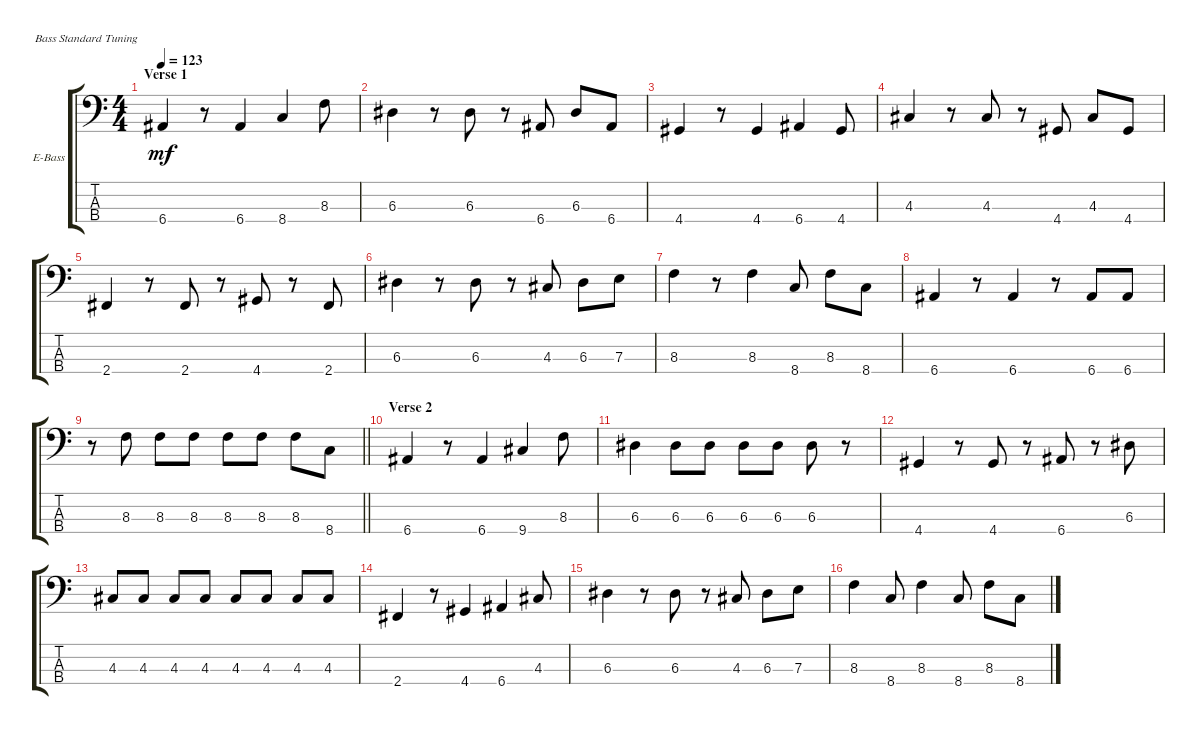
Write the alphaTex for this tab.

\defaultSystemsLayout 4
\bracketExtendMode groupsimilarinstruments
\firstSystemTrackNameOrientation horizontal
\otherSystemsTrackNameOrientation horizontal
\track ("Bass" "E-Bass") {instrument electricbassfinger}
\staff {score tabs}
\tuning (G2 D2 A1 E1)
\ts (4 4)
\section ("" "Verse 1")
\tempo 123
\clef f4
\ks c
6.4.4{dy mf} r.8 6.4.4 8.4.4 8.3.8 |
6.3.4 r.8 6.3.8 r.8 6.4.8 6.3.8 6.4.8 |
4.4.4 r.8 4.4.4 6.4.4 4.4.8 |
4.3.4 r.8 4.3.8 r.8 4.4.8 4.3.8 4.4.8 |
2.4.4 r.8 2.4.8 r.8 4.4.8 r.8 2.4.8 |
6.3.4 r.8 6.3.8 r.8 4.3.8 6.3.8 7.3.8 |
8.3.4 r.8 8.3.4 8.4.8 8.3.8 8.4.8 |
6.4.4 r.8 6.4.4 r.8 6.4.8 6.4.8 |
\barLineRight lightlight
r.8 8.3.8 8.3.8 8.3.8 8.3.8 8.3.8 8.3.8 8.4.8 |
\section ("" "Verse 2")
6.4.4 r.8 6.4.4 9.4.4 8.3.8 |
6.3.4 6.3.8 6.3.8 6.3.8 6.3.8 6.3.8 r.8 |
4.4.4 r.8 4.4.8 r.8 6.4.8 r.8 6.3.8 |
4.3.8 4.3.8 4.3.8 4.3.8 4.3.8 4.3.8 4.3.8 4.3.8 |
2.4.4 r.8 4.4.4 6.4.4 4.3.8 |
6.3.4 r.8 6.3.8 r.8 4.3.8 6.3.8 7.3.8 |
8.3.4 8.4.8 8.3.4 8.4.8 8.3.8 8.4.8
